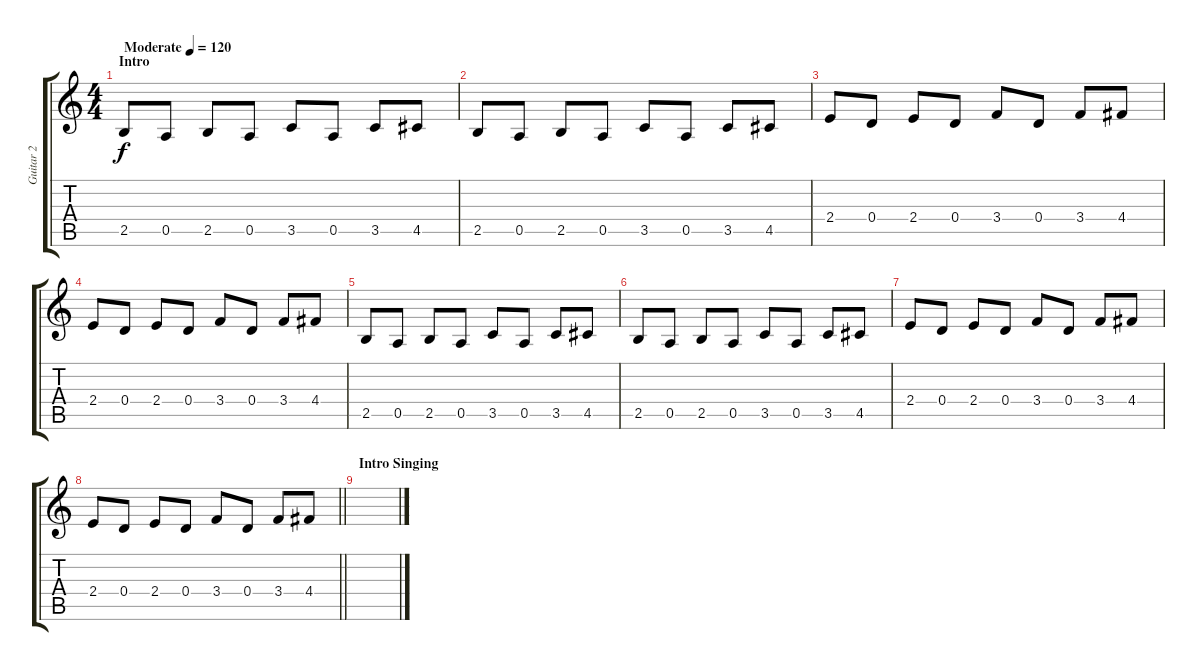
\track ("Guitar 2" "Guitar 2") {instrument synthbass1}
\staff {score tabs}
\tuning (E4 B3 G3 D3 A2 E2) {hide}
\ts (4 4)
\section ("" "Intro")
\tempo (120 "Moderate")
\clef g2
\ks c
2.5.8{dy f instrument synthbass1} 0.5.8 2.5.8 0.5.8 3.5.8 0.5.8 3.5.8 4.5.8 |
2.5.8 0.5.8 2.5.8 0.5.8 3.5.8 0.5.8 3.5.8 4.5.8 |
2.4.8 0.4.8 2.4.8 0.4.8 3.4.8 0.4.8 3.4.8 4.4.8 |
2.4.8 0.4.8 2.4.8 0.4.8 3.4.8 0.4.8 3.4.8 4.4.8 |
2.5.8 0.5.8 2.5.8 0.5.8 3.5.8 0.5.8 3.5.8 4.5.8 |
2.5.8 0.5.8 2.5.8 0.5.8 3.5.8 0.5.8 3.5.8 4.5.8 |
2.4.8 0.4.8 2.4.8 0.4.8 3.4.8 0.4.8 3.4.8 4.4.8 |
\barLineRight lightlight
2.4.8 0.4.8 2.4.8 0.4.8 3.4.8 0.4.8 3.4.8 4.4.8 |
\section ("" "Intro Singing")
